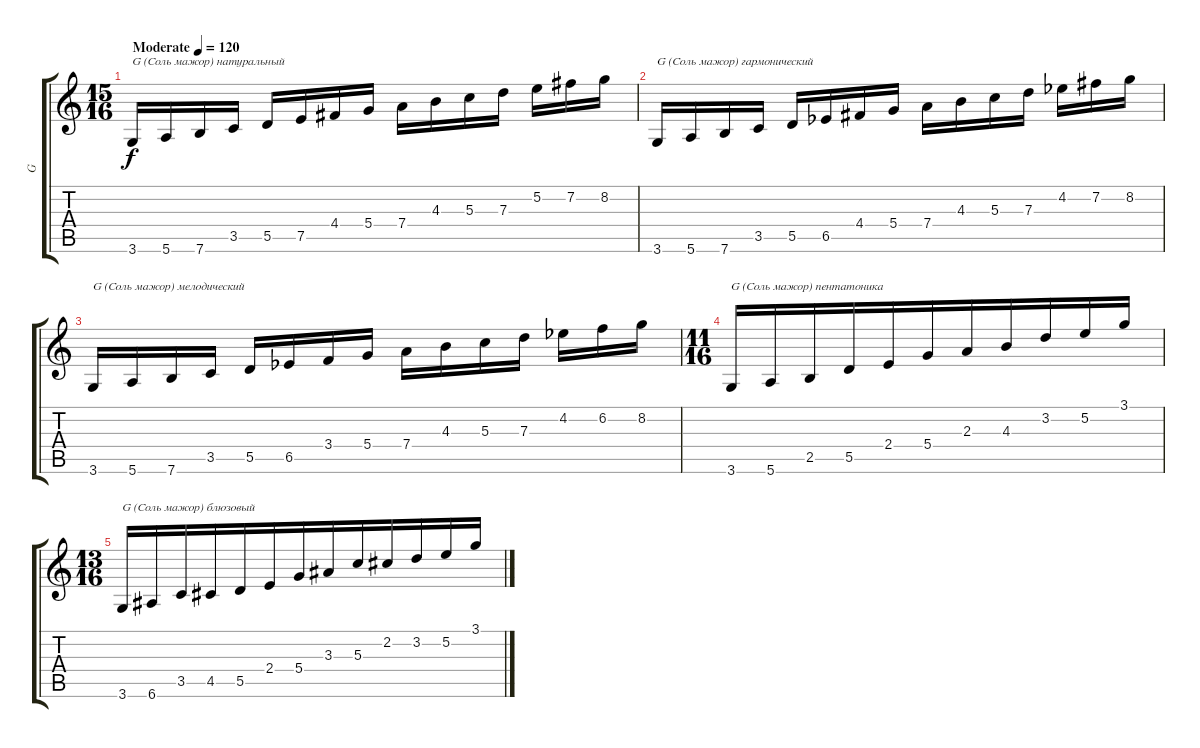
\track ("G" "G") {instrument acousticguitarsteel}
\staff {score tabs}
\tuning (E4 B3 G3 D3 A2 E2) {hide}
\ts (15 16)
\tempo (120 "Moderate")
\clef g2
\ks c
3.6.16{txt "G (Соль мажор) натуральный" dy f instrument acousticguitarsteel} 5.6.16 7.6.16 3.5.16 5.5.16 7.5.16 4.4.16 5.4.16 7.4.16 4.3.16 5.3.16 7.3.16 5.2.16 7.2.16 8.2.16 |
3.6.16{txt "G (Соль мажор) гармонический"} 5.6.16 7.6.16 3.5.16 5.5.16 6.5{acc b}.16 4.4.16 5.4.16 7.4.16 4.3.16 5.3.16 7.3.16 4.2{acc b}.16 7.2.16 8.2.16 |
3.6.16{txt "G (Соль мажор) мелодический"} 5.6.16 7.6.16 3.5.16 5.5.16 6.5{acc b}.16 3.4.16 5.4.16 7.4.16 4.3.16 5.3.16 7.3.16 4.2{acc b}.16 6.2.16 8.2.16 |
\ts (11 16)
3.6.16{txt "G (Соль мажор) пентатоника" beam merge} 5.6.16{beam merge} 2.5.16{beam merge} 5.5.16{beam merge} 2.4.16 5.4.16{beam merge} 2.3.16{beam merge} 4.3.16{beam merge} 3.2.16{beam merge} 5.2.16{beam merge} 3.1.16 |
\ts (13 16)
3.6.16{txt "G (Соль мажор) блюзовый" beam merge} 6.6.16{beam merge} 3.5.16{beam merge} 4.5.16{beam merge} 5.5.16{beam merge} 2.4.16 5.4.16{beam merge} 3.3.16{beam merge} 5.3.16{beam merge} 2.2.16{beam merge} 3.2.16{beam merge} 5.2.16{beam merge} 3.1.16
